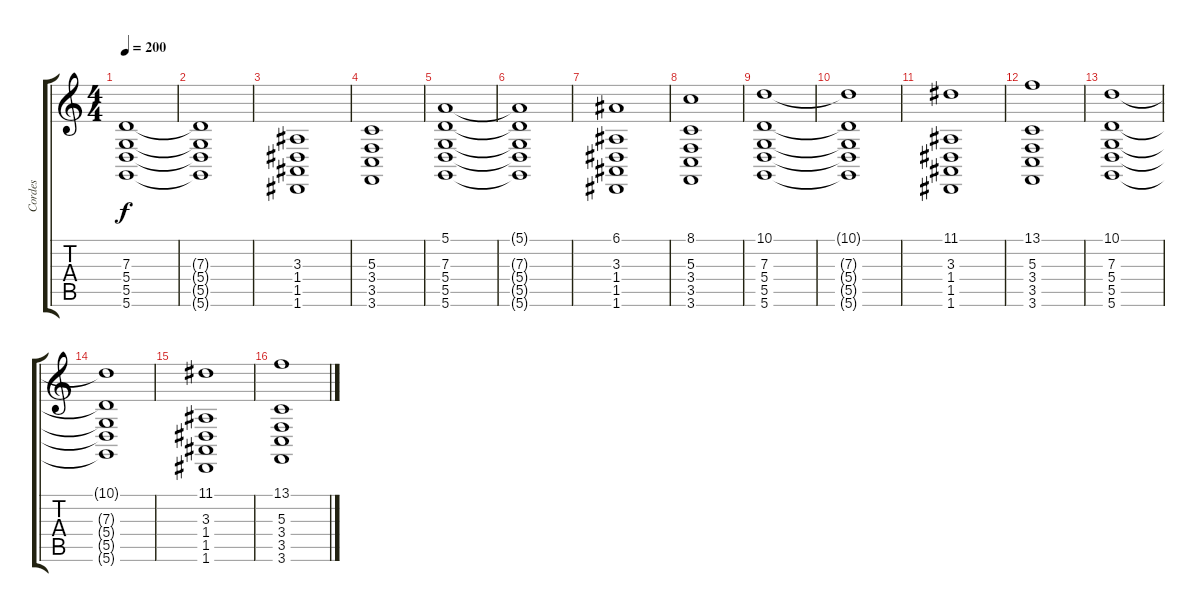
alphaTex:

\track ("Cordes" "Cordes") {instrument stringensemble1}
\staff {score tabs}
\tuning (E4 B3 G3 D3 A2 D2) {hide}
\ts (4 4)
\tempo 200
\clef g2
\ks c
(7.3 5.4 5.5 5.6).1{dy f} |
(7.3{t} 5.4{t} 5.5{t} 5.6{t}).1 |
(3.3 1.4 1.5 1.6).1 |
(5.3 3.4 3.5 3.6).1 |
(5.1 7.3 5.4 5.5 5.6).1 |
(5.1{t} 7.3{t} 5.4{t} 5.5{t} 5.6{t}).1 |
(6.1 3.3 1.4 1.5 1.6).1 |
(8.1 5.3 3.4 3.5 3.6).1 |
(10.1 7.3 5.4 5.5 5.6).1 |
(10.1{t} 7.3{t} 5.4{t} 5.5{t} 5.6{t}).1 |
(11.1 3.3 1.4 1.5 1.6).1 |
(13.1 5.3 3.4 3.5 3.6).1 |
(10.1 7.3 5.4 5.5 5.6).1 |
(10.1{t} 7.3{t} 5.4{t} 5.5{t} 5.6{t}).1 |
(11.1 3.3 1.4 1.5 1.6).1 |
(13.1 5.3 3.4 3.5 3.6).1
